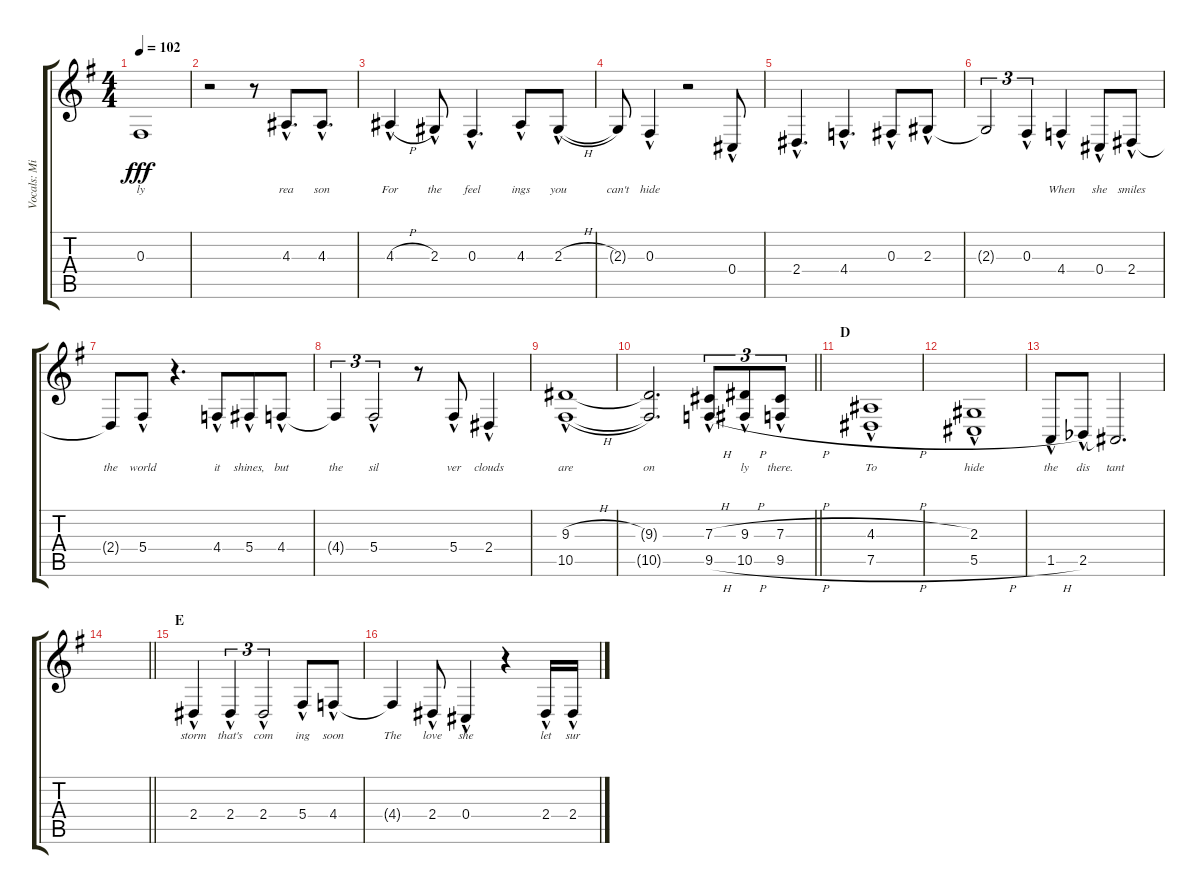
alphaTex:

\track ("Vocals: Midnight" "Vocals: Mi") {instrument lead2sawtooth}
\staff {score tabs}
\tuning (Eb4 Bb3 Gb3 Db3 Ab2 Eb2) {hide}
\ts (4 4)
\tempo 102
\clef g2
\ks g
0.3{t}.1{lyrics (0 "ly") lyrics (1 "") lyrics (2 "") lyrics (3 "") lyrics (4 "") dy fff} |
r.2 r.8 4.3{hac}.8{d lyrics (0 "rea") lyrics (1 "") lyrics (2 "") lyrics (3 "") lyrics (4 "") beam merge} 4.3{hac}.8{d lyrics (0 "son") lyrics (1 "") lyrics (2 "") lyrics (3 "") lyrics (4 "")} |
4.3{h hac}.4{lyrics (0 "For") lyrics (1 "") lyrics (2 "") lyrics (3 "") lyrics (4 "")} 2.3{hac}.8{lyrics (0 "the") lyrics (1 "") lyrics (2 "") lyrics (3 "") lyrics (4 "")} 0.3{hac}.4{d lyrics (0 "feel") lyrics (1 "") lyrics (2 "") lyrics (3 "") lyrics (4 "")} 4.3{hac}.8{lyrics (0 "ings") lyrics (1 "") lyrics (2 "") lyrics (3 "") lyrics (4 "")} 2.3{h hac}.8{lyrics (0 "you") lyrics (1 "") lyrics (2 "") lyrics (3 "") lyrics (4 "")} |
2.3{t}.8{lyrics (0 "can't") lyrics (1 "") lyrics (2 "") lyrics (3 "") lyrics (4 "")} 0.3{hac}.4{lyrics (0 "hide") lyrics (1 "") lyrics (2 "") lyrics (3 "") lyrics (4 "")} r.2 0.4{hac}.8{lyrics (0 "") lyrics (1 "") lyrics (2 "") lyrics (3 "") lyrics (4 "")} |
2.4{hac}.4{d lyrics (0 "") lyrics (1 "") lyrics (2 "") lyrics (3 "") lyrics (4 "")} 4.4{hac}.4{d lyrics (0 "") lyrics (1 "") lyrics (2 "") lyrics (3 "") lyrics (4 "")} 0.3{hac}.8{lyrics (0 "") lyrics (1 "") lyrics (2 "") lyrics (3 "") lyrics (4 "")} 2.3{hac}.8{lyrics (0 "") lyrics (1 "") lyrics (2 "") lyrics (3 "") lyrics (4 "")} |
2.3{t}.2{tu (3 2) lyrics (0 "") lyrics (1 "") lyrics (2 "") lyrics (3 "") lyrics (4 "")} 0.3{hac}.4{tu (3 2) lyrics (0 "") lyrics (1 "") lyrics (2 "") lyrics (3 "") lyrics (4 "")} 4.4{hac}.4{lyrics (0 "When") lyrics (1 "") lyrics (2 "") lyrics (3 "") lyrics (4 "")} 0.4{hac}.8{lyrics (0 "she") lyrics (1 "") lyrics (2 "") lyrics (3 "") lyrics (4 "")} 2.4{hac}.8{lyrics (0 "smiles") lyrics (1 "") lyrics (2 "") lyrics (3 "") lyrics (4 "")} |
2.4{t}.8{lyrics (0 "the") lyrics (1 "") lyrics (2 "") lyrics (3 "") lyrics (4 "")} 5.4{hac}.8{lyrics (0 "world") lyrics (1 "") lyrics (2 "") lyrics (3 "") lyrics (4 "")} r.4{d} 4.4{hac}.8{lyrics (0 "it") lyrics (1 "") lyrics (2 "") lyrics (3 "") lyrics (4 "") beam merge} 5.4{hac}.8{lyrics (0 "shines,") lyrics (1 "") lyrics (2 "") lyrics (3 "") lyrics (4 "")} 4.4{hac}.8{lyrics (0 "but") lyrics (1 "") lyrics (2 "") lyrics (3 "") lyrics (4 "")} |
4.4{t}.4{tu (3 2) lyrics (0 "the") lyrics (1 "") lyrics (2 "") lyrics (3 "") lyrics (4 "")} 5.4{hac}.2{tu (3 2) lyrics (0 "sil") lyrics (1 "") lyrics (2 "") lyrics (3 "") lyrics (4 "")} r.8 5.4{hac}.8{lyrics (0 "ver") lyrics (1 "") lyrics (2 "") lyrics (3 "") lyrics (4 "")} 2.4{hac}.4{lyrics (0 "clouds") lyrics (1 "") lyrics (2 "") lyrics (3 "") lyrics (4 "")} |
(9.3{h hac} 10.5{h}).1{lyrics (0 "are") lyrics (1 "") lyrics (2 "") lyrics (3 "") lyrics (4 "")} |
\barLineRight lightlight
(9.3{t} 10.5{t}).2{d lyrics (0 "on") lyrics (1 "") lyrics (2 "") lyrics (3 "") lyrics (4 "")} (7.3{h hac} 9.5{h}).8{tu (3 2) lyrics (0 "") lyrics (1 "") lyrics (2 "") lyrics (3 "") lyrics (4 "")} (9.3{h hac} 10.5{h}).8{tu (3 2) lyrics (0 "ly") lyrics (1 "") lyrics (2 "") lyrics (3 "") lyrics (4 "")} (7.3{h hac} 9.5{h}).8{tu (3 2) lyrics (0 "there.") lyrics (1 "") lyrics (2 "") lyrics (3 "") lyrics (4 "")} |
\section ("" "D")
(4.3{h hac} 7.5{h}).1{lyrics (0 "To") lyrics (1 "") lyrics (2 "") lyrics (3 "") lyrics (4 "")} |
(2.3{hac} 5.5{h}).1{lyrics (0 "hide") lyrics (1 "") lyrics (2 "") lyrics (3 "") lyrics (4 "")} |
1.5{h hac}.8{lyrics (0 "the") lyrics (1 "") lyrics (2 "") lyrics (3 "") lyrics (4 "")} 2.5{hac acc b}.8{lyrics (0 "dis") lyrics (1 "") lyrics (2 "") lyrics (3 "") lyrics (4 "")} 2.5{t}.2{d lyrics (0 "tant") lyrics (1 "") lyrics (2 "") lyrics (3 "") lyrics (4 "")} |
\barLineRight lightlight
|
\section ("" "E")
2.4{hac}.4{lyrics (0 "storm") lyrics (1 "") lyrics (2 "") lyrics (3 "") lyrics (4 "")} 2.4{hac}.4{tu (3 2) lyrics (0 "that's") lyrics (1 "") lyrics (2 "") lyrics (3 "") lyrics (4 "")} 2.4{hac}.2{tu (3 2) lyrics (0 "com") lyrics (1 "") lyrics (2 "") lyrics (3 "") lyrics (4 "")} 5.4{hac}.8{lyrics (0 "ing") lyrics (1 "") lyrics (2 "") lyrics (3 "") lyrics (4 "")} 4.4{hac}.8{lyrics (0 "soon") lyrics (1 "") lyrics (2 "") lyrics (3 "") lyrics (4 "")} |
4.4{t}.4{lyrics (0 "The") lyrics (1 "") lyrics (2 "") lyrics (3 "") lyrics (4 "")} 2.4{hac}.8{lyrics (0 "love") lyrics (1 "") lyrics (2 "") lyrics (3 "") lyrics (4 "")} 0.4{hac}.4{lyrics (0 "she") lyrics (1 "") lyrics (2 "") lyrics (3 "") lyrics (4 "")} r.4 2.4{hac}.16{lyrics (0 "let") lyrics (1 "") lyrics (2 "") lyrics (3 "") lyrics (4 "")} 2.4{hac}.16{lyrics (0 "sur") lyrics (1 "") lyrics (2 "") lyrics (3 "") lyrics (4 "")}
